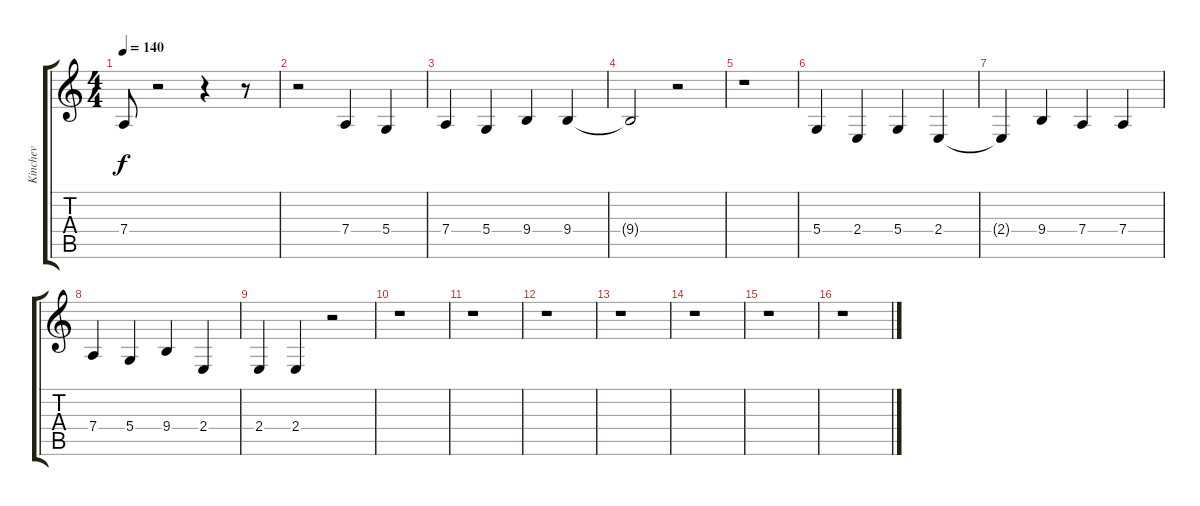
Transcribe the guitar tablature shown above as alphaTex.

\track ("Kinchev" "Kinchev") {instrument lead2sawtooth}
\staff {score tabs}
\tuning (E4 B3 G3 D3 A2 E2) {hide}
\ts (4 4)
\tempo 140
\clef g2
\ks c
7.4{t}.8{dy f} r.2 r.4 r.8 |
r.2 7.4.4 5.4.4 |
7.4.4 5.4.4 9.4.4 9.4.4 |
9.4{t}.2 r.2 |
r.1 |
5.4.4 2.4.4 5.4.4 2.4.4 |
2.4{t}.4 9.4.4 7.4.4 7.4.4 |
7.4.4 5.4.4 9.4.4 2.4.4 |
2.4.4 2.4.4 r.2 |
r.1 |
r.1 |
r.1 |
r.1 |
r.1 |
r.1 |
r.1
